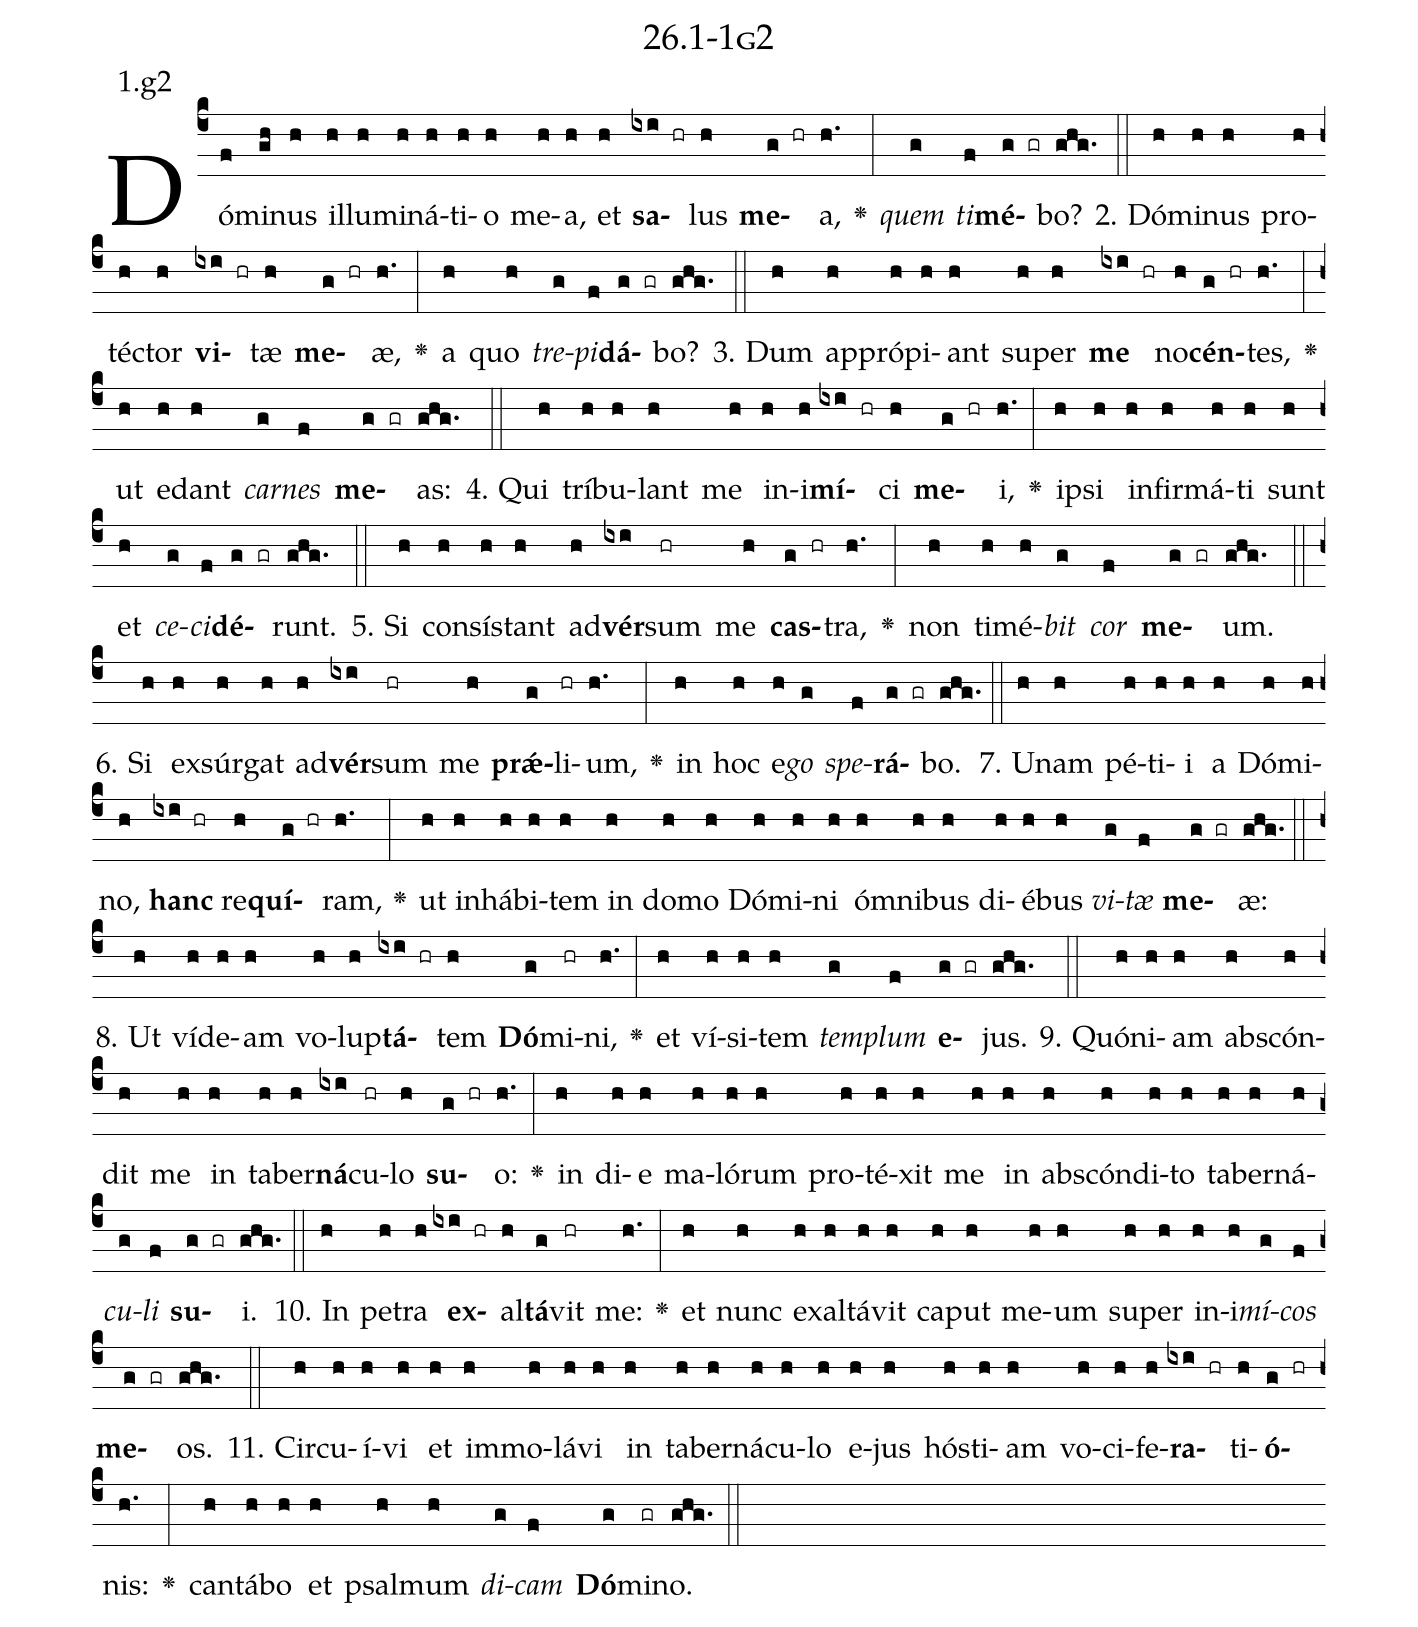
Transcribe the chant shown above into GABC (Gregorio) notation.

name: 26.1-1g2;
annotation: 1.g2;
%%
(c4)Dó(f)mi(gh)nus(h) il(h)lu(h)mi(h)ná(h)ti(h)o(h) me(h)a,(h) et(h) <b>sa</b>(ixi hr)lus(h) <b>me</b>(g hr)a,(h.) <v>\greheightstar</v>(:) <i>quem</i>(g) <i>ti</i>(f)<b>mé</b>(g gr)bo?(ghg.) (::)
2. Dó(h)mi(h)nus(h) pro(h)téc(h)tor(h) <b>vi</b>(ixi hr)tæ(h) <b>me</b>(g hr)æ,(h.) <v>\greheightstar</v>(:) a(h) quo(h) <i>tre</i>(g)<i>pi</i>(f)<b>dá</b>(g gr)bo?(ghg.) (::)
3. Dum(h) ap(h)pró(h)pi(h)ant(h) su(h)per(h) <b>me</b>(ixi hr) no(h)<b>cén</b>(g hr)tes,(h.) <v>\greheightstar</v>(:) ut(h) e(h)dant(h) <i>car</i>(g)<i>nes</i>(f) <b>me</b>(g gr)as:(ghg.) (::)
4. Qui(h) trí(h)bu(h)lant(h) me(h) in(h)i(h)<b>mí</b>(ixi hr)ci(h) <b>me</b>(g hr)i,(h.) <v>\greheightstar</v>(:) ip(h)si(h) in(h)fir(h)má(h)ti(h) sunt(h) et(h) <i>ce</i>(g)<i>ci</i>(f)<b>dé</b>(g gr)runt.(ghg.) (::)
5. Si(h) con(h)sís(h)tant(h) ad(h)<b>vér</b>(ixi)sum(hr) me(h) <b>cas</b>(g hr)tra,(h.) <v>\greheightstar</v>(:) non(h) ti(h)mé(h)<i>bit</i>(g) <i>cor</i>(f) <b>me</b>(g gr)um.(ghg.) (::)
6. Si(h) ex(h)súr(h)gat(h) ad(h)<b>vér</b>(ixi)sum(hr) me(h) <b>prǽ</b>(g)li(hr)um,(h.) <v>\greheightstar</v>(:) in(h) hoc(h) e(h)<i>go</i>(g) <i>spe</i>(f)<b>rá</b>(g gr)bo.(ghg.) (::)
7. U(h)nam(h) pé(h)ti(h)i(h) a(h) Dó(h)mi(h)no,(h) <b>hanc</b>(ixi hr) re(h)<b>quí</b>(g hr)ram,(h.) <v>\greheightstar</v>(:) ut(h) in(h)há(h)bi(h)tem(h) in(h) do(h)mo(h) Dó(h)mi(h)ni(h) óm(h)ni(h)bus(h) di(h)é(h)bus(h) <i>vi</i>(g)<i>tæ</i>(f) <b>me</b>(g gr)æ:(ghg.) (::)
8. Ut(h) ví(h)de(h)am(h) vo(h)lup(h)<b>tá</b>(ixi hr)tem(h) <b>Dó</b>(g)mi(hr)ni,(h.) <v>\greheightstar</v>(:) et(h) ví(h)si(h)tem(h) <i>tem</i>(g)<i>plum</i>(f) <b>e</b>(g gr)jus.(ghg.) (::)
9. Quón(h)i(h)am(h) abs(h)cón(h)dit(h) me(h) in(h) ta(h)ber(h)<b>ná</b>(ixi)cu(hr)lo(h) <b>su</b>(g hr)o:(h.) <v>\greheightstar</v>(:) in(h) di(h)e(h) ma(h)ló(h)rum(h) pro(h)té(h)xit(h) me(h) in(h) abs(h)cón(h)di(h)to(h) ta(h)ber(h)ná(h)<i>cu</i>(g)<i>li</i>(f) <b>su</b>(g gr)i.(ghg.) (::)
10. In(h) pe(h)tra(h) <b>ex</b>(ixi hr)al(h)<b>tá</b>(g)vit(hr) me:(h.) <v>\greheightstar</v>(:) et(h) nunc(h) ex(h)al(h)tá(h)vit(h) ca(h)put(h) me(h)um(h) su(h)per(h) in(h)i(h)<i>mí</i>(g)<i>cos</i>(f) <b>me</b>(g gr)os.(ghg.) (::)
11. Cir(h)cu(h)í(h)vi(h) et(h) im(h)mo(h)lá(h)vi(h) in(h) ta(h)ber(h)ná(h)cu(h)lo(h) e(h)jus(h) hós(h)ti(h)am(h) vo(h)ci(h)fe(h)<b>ra</b>(ixi hr)ti(h)<b>ó</b>(g hr)nis:(h.) <v>\greheightstar</v>(:) can(h)tá(h)bo(h) et(h) psal(h)mum(h) <i>di</i>(g)<i>cam</i>(f) <b>Dó</b>(g)mi(gr)no.(ghg.) (::)
